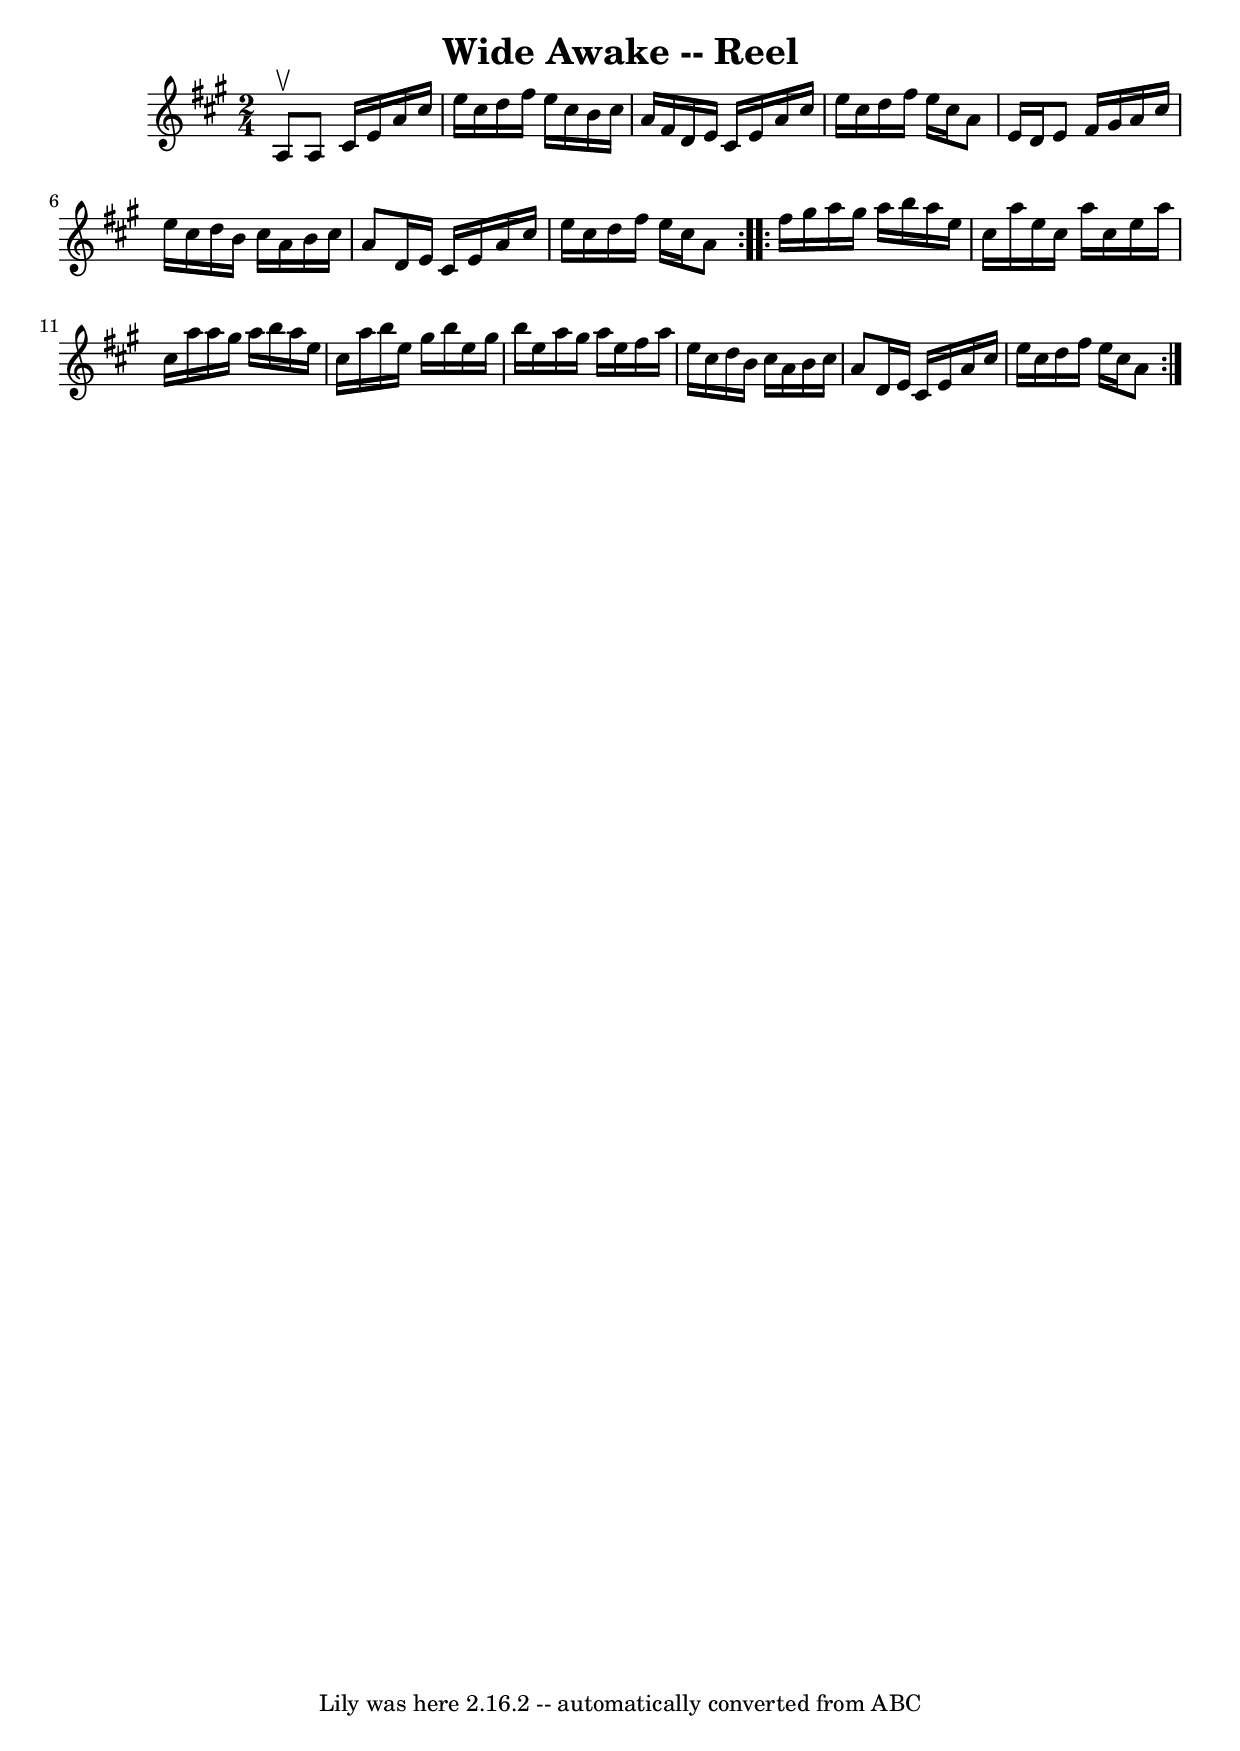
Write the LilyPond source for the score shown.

\version "2.16.2"
\include "Mammoth.ily"
\header {
	%% book = "Ryan's Mammoth Collection"
	crossRefNumber = "1"
	footnotes = ""
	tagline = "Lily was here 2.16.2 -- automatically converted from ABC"
	title = "Wide Awake -- Reel"
}
voicedefault =  {


\repeat volta 2 {
\time 2/4 
\key a \major a8^\upbow |
 a8 cis'16 e'16 a'16    
cis''16 e''16 cis''16  |
 d''16 fis''16 e''16 cis''16    
b'16 cis''16 a'16 fis'16  |
 d'16 e'16 cis'16 e'16    
a'16 cis''16 e''16 cis''16  |
 d''16 fis''16 e''16    
cis''16 a'8 e'16 d'16  |
 e'8 fis'16 gis'16 a'16    
cis''16 e''16 cis''16  |
 d''16 b'16 cis''16 a'16    
b'16 cis''16 a'8  |
 d'16 e'16 cis'16 e'16 a'16    
cis''16 e''16 cis''16  |
 d''16 fis''16 e''16 cis''16    
a'8  } \repeat volta 2 { fis''16 gis''16  |
 a''16 gis''16    
a''16 b''16 a''16 e''16 cis''16 a''16  |
 e''16    
cis''16 a''16 cis''16 e''16 a''16 cis''16 a''16  |
   
a''16 gis''16 a''16 b''16 a''16 e''16 cis''16 a''16  
|
 b''16 e''16 gis''16 b''16 e''16 gis''16 b''16    
e''16  |
 a''16 gis''16 a''16 e''16 fis''16 a''16    
e''16 cis''16  |
 d''16 b'16 cis''16 a'16 b'16    
cis''16 a'8  |
 d'16 e'16 cis'16 e'16 a'16 cis''16    
e''16 cis''16  |
 d''16 fis''16 e''16 cis''16 a'8  }   
}

\score{
    <<

	\context Staff="default"
	{
	    \voicedefault 
	}

    >>
	\layout {
	}
	\midi {}
}
